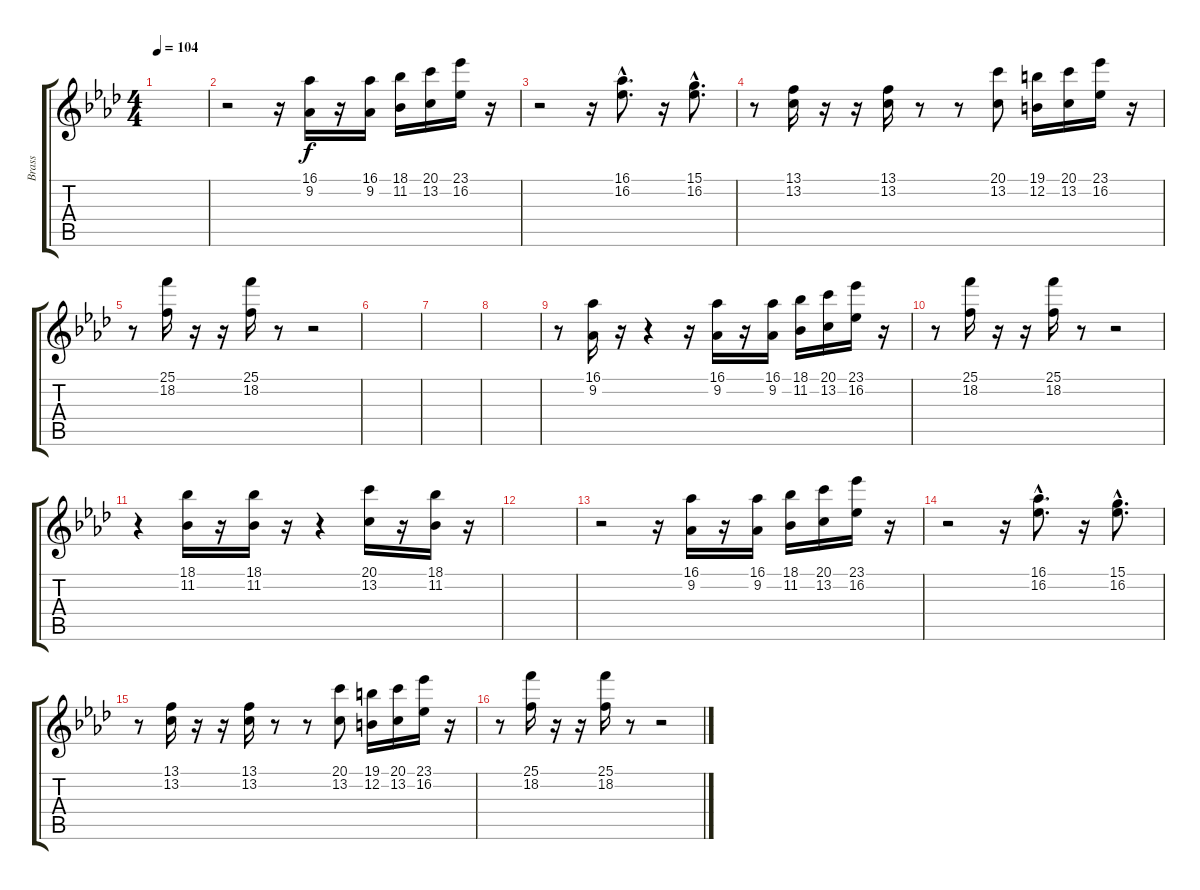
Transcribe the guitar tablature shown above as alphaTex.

\track ("Brass" "Brass") {instrument brasssection}
\staff {score tabs}
\tuning (E4 B3 G3 D3 A2 E2) {hide}
\ts (4 4)
\tempo 104
\clef g2
\ks ab
|
r.2 r.16 (16.1 9.2).16 r.16 (16.1 9.2).16 (18.1 11.2).16 (20.1 13.2).16 (23.1 16.2).16 r.16 |
r.2 r.16 (16.1{hac} 16.2{hac}).8{d} r.16 (15.1{hac} 16.2{hac}).8{d} |
r.8 (13.1 13.2).16 r.16 r.16 (13.1 13.2).16 r.8 r.8 (20.1 13.2).8 (19.1 12.2).16 (20.1 13.2).16 (23.1 16.2).16 r.16 |
r.8 (25.1 18.2).16 r.16 r.16 (25.1 18.2).16 r.8 r.2 |
|
|
|
r.8 (16.1 9.2).16 r.16 r.4 r.16 (16.1 9.2).16 r.16 (16.1 9.2).16 (18.1 11.2).16 (20.1 13.2).16 (23.1 16.2).16 r.16 |
r.8 (25.1 18.2).16 r.16 r.16 (25.1 18.2).16 r.8 r.2 |
r.4 (18.1 11.2).16 r.16 (18.1 11.2).16 r.16 r.4 (20.1 13.2).16 r.16 (18.1 11.2).16 r.16 |
|
r.2 r.16 (16.1 9.2).16 r.16 (16.1 9.2).16 (18.1 11.2).16 (20.1 13.2).16 (23.1 16.2).16 r.16 |
r.2 r.16 (16.1{hac} 16.2{hac}).8{d} r.16 (15.1{hac} 16.2{hac}).8{d} |
r.8 (13.1 13.2).16 r.16 r.16 (13.1 13.2).16 r.8 r.8 (20.1 13.2).8 (19.1 12.2).16 (20.1 13.2).16 (23.1 16.2).16 r.16 |
r.8 (25.1 18.2).16 r.16 r.16 (25.1 18.2).16 r.8 r.2
